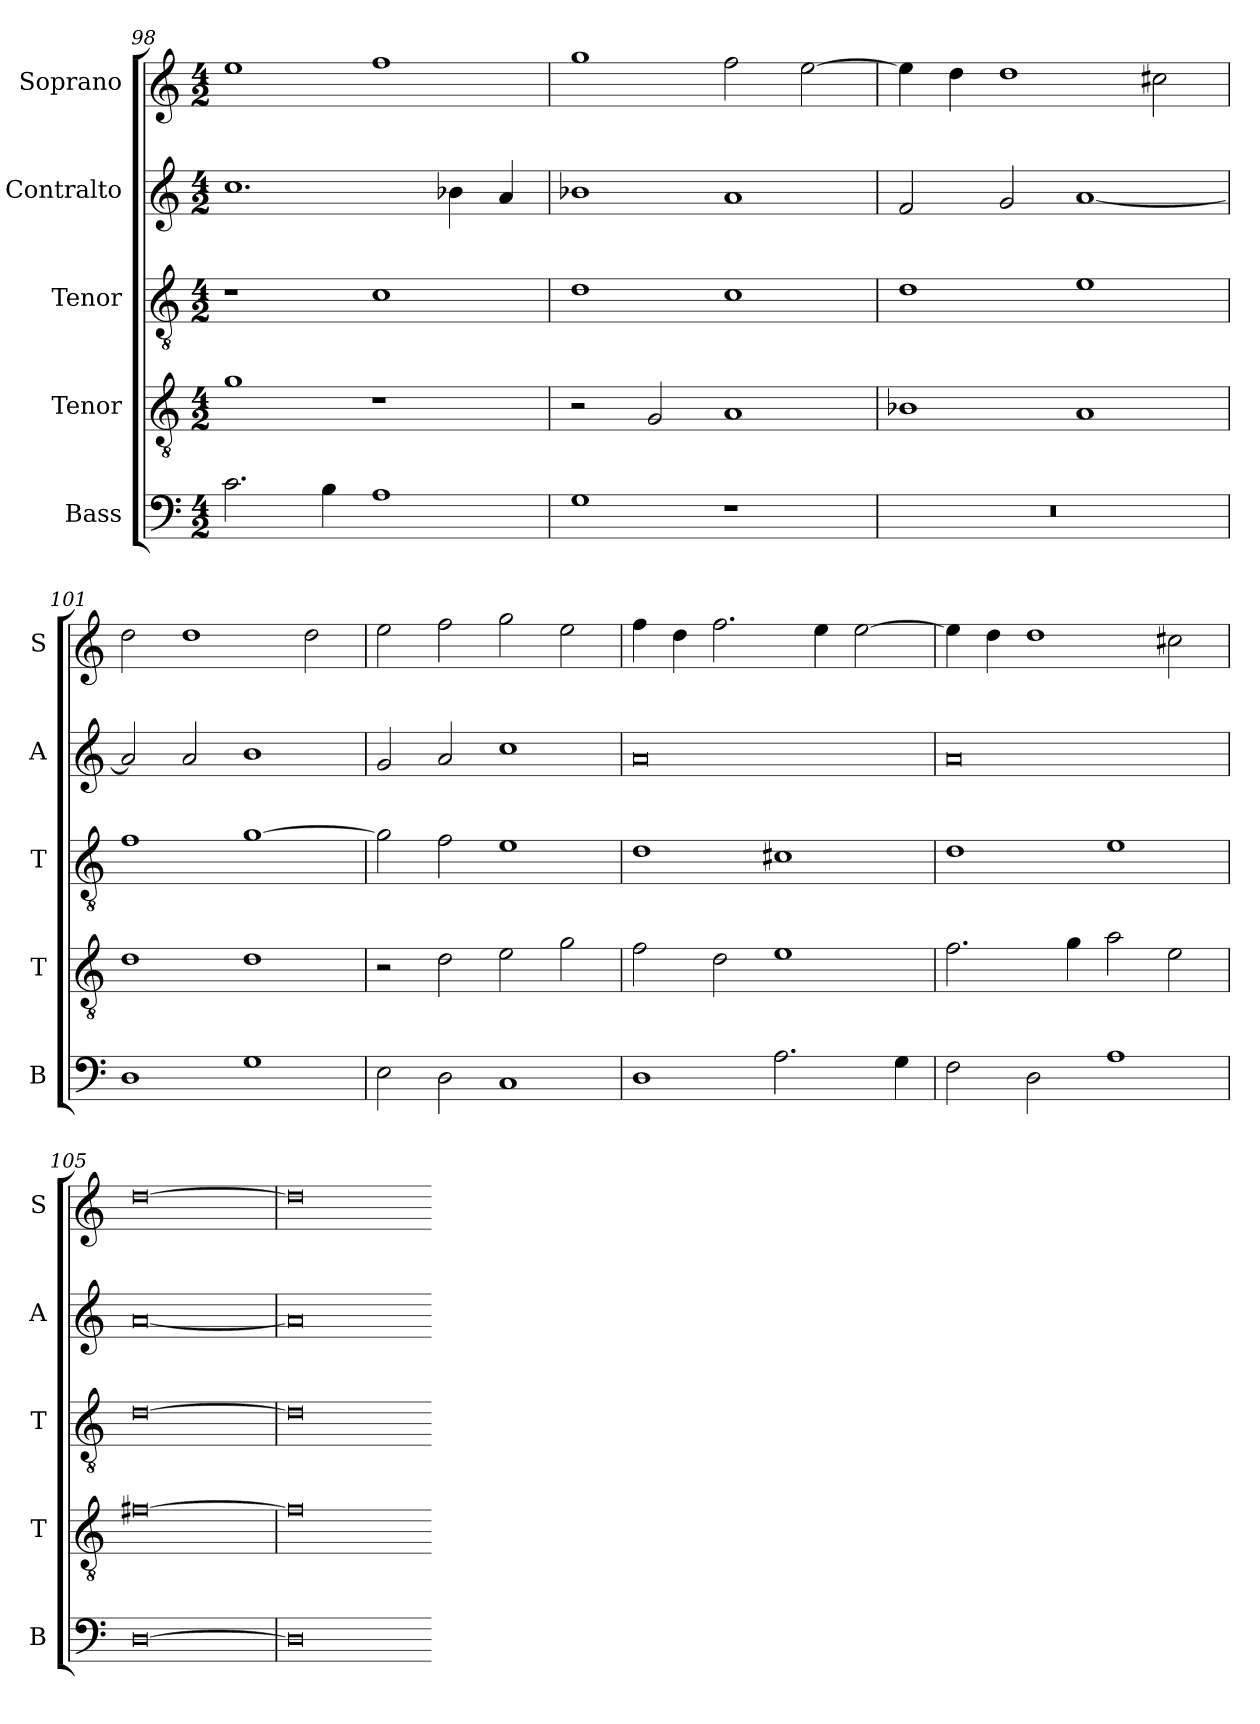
**kern	**kern	**kern	**kern	**kern
*part5	*part4	*part3	*part2	*part1
*staff5	*staff4	*staff3	*staff2	*staff1
*I"Bass	*I"Tenor	*I"Tenor	*I"Contralto	*I"Soprano
*I'B	*I'T	*I'T	*I'A	*I'S
*clefF4	*clefGv2	*clefGv2	*clefG2	*clefG2
*k[]	*k[]	*k[]	*k[]	*k[]
*G:mix	*G:mix	*G:mix	*G:mix	*G:mix
*M4/2	*M4/2	*M4/2	*M4/2	*M4/2
=98	=98	=98	=98	=98
2.c	1g	1r	1.cc	1ee
4B	.	.	.	.
1A	1r	1c	.	1ff
.	.	.	4b-X	.
.	.	.	4a	.
=99	=99	=99	=99	=99
1G	2r	1d	1b-X	1gg
.	2G	.	.	.
1r	1A	1c	1a	2ff
.	.	.	.	[2ee
=100	=100	=100	=100	=100
0r	1B-X	1d	2f	4ee]
.	.	.	.	4dd
.	.	.	2g	1dd
.	1A	1e	[1a	.
.	.	.	.	2cc#X
=101	=101	=101	=101	=101
1D	1d	1f	2a]	2dd
.	.	.	2a	1dd
1G	1d	[1g	1b	.
.	.	.	.	2dd
=102	=102	=102	=102	=102
2E	2r	2g]	2g	2ee
2D	2d	2f	2a	2ff
1C	2e	1e	1cc	2gg
.	2g	.	.	2ee
=103	=103	=103	=103	=103
1D	2f	1d	0a	4ff
.	.	.	.	4dd
.	2d	.	.	2.ff
2.A	1e	1c#X	.	.
.	.	.	.	4ee
.	.	.	.	[2ee
4G	.	.	.	.
=104	=104	=104	=104	=104
2F	2.f	1d	0a	4ee]
.	.	.	.	4dd
2D	.	.	.	1dd
.	4g	.	.	.
1A	2a	1e	.	.
.	2e	.	.	2cc#X
=105	=105	=105	=105	=105
[0D	[0f#X	[0d	[0a	[0dd
=106	=106	=106	=106	=106
0D]	0f#]	0d]	0a]	0dd]
=-	=-	=-	=-	=-
*-	*-	*-	*-	*-
